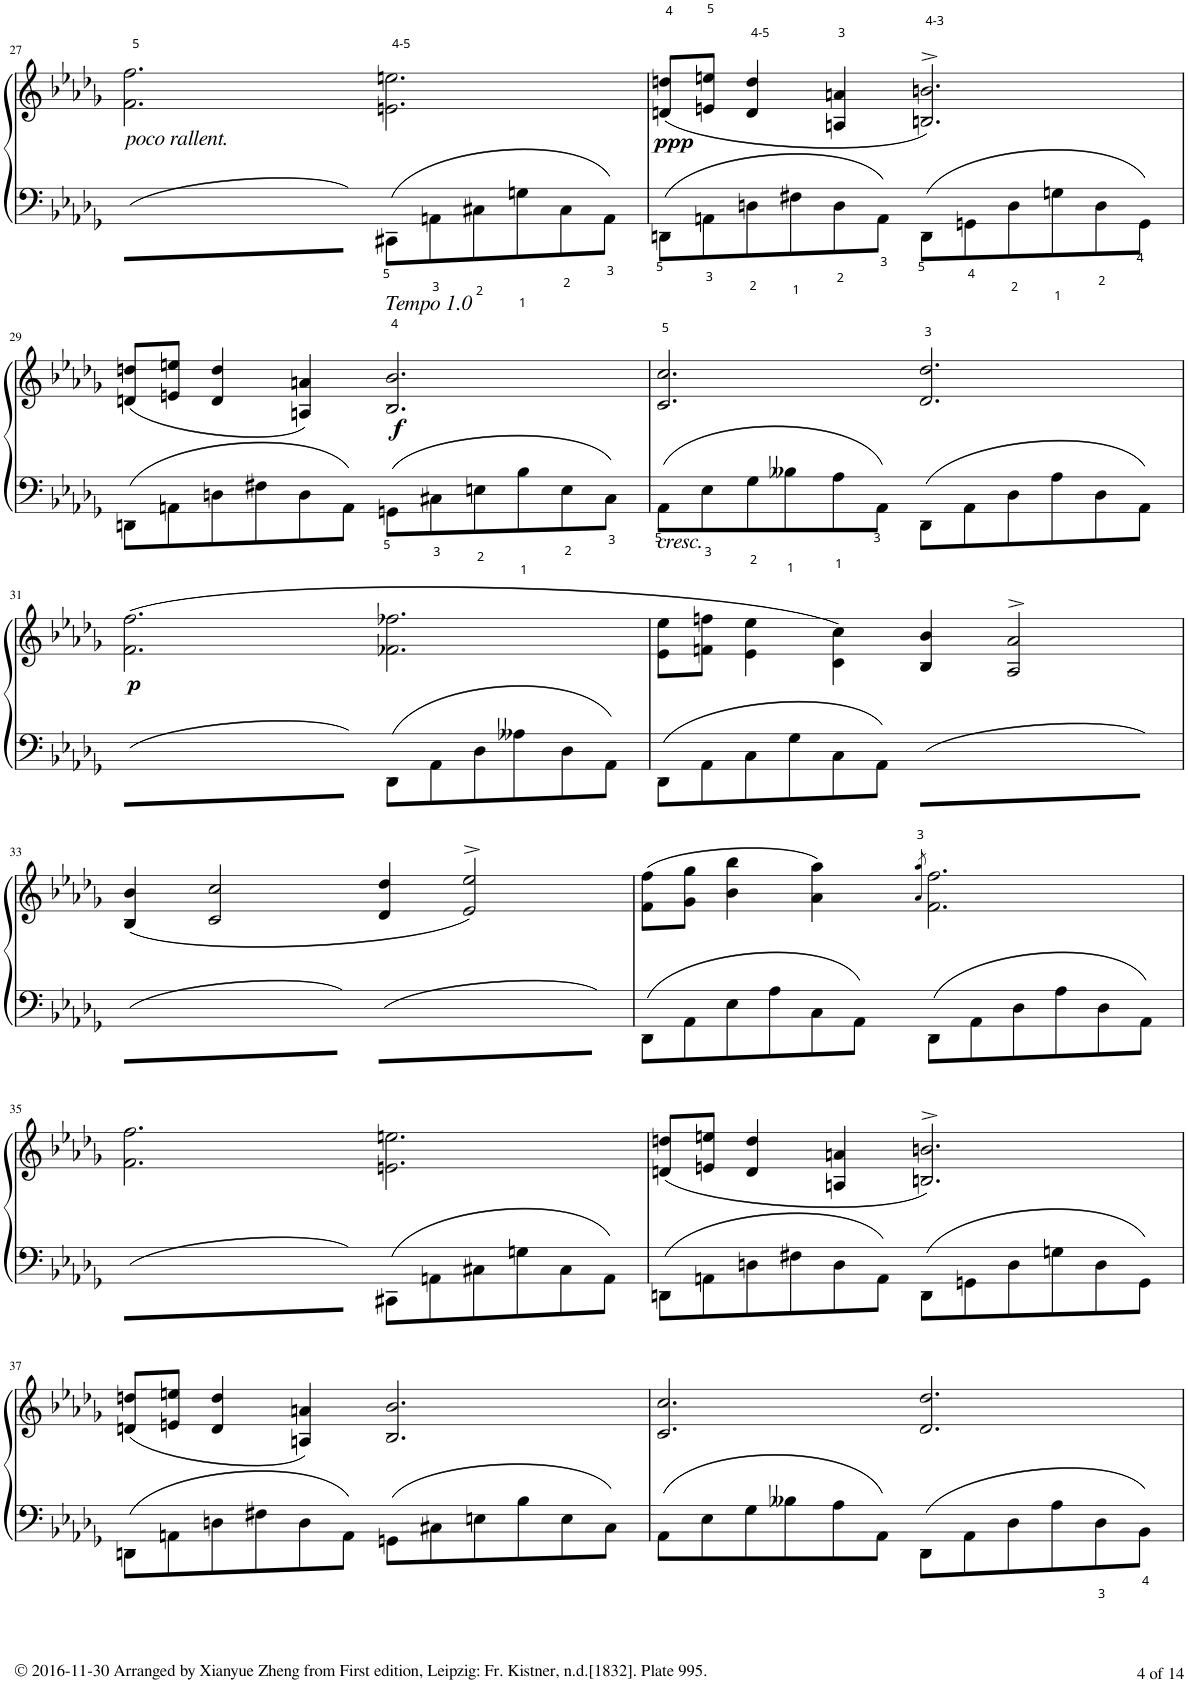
**kern	**kern	**dynam
*part1	*part1	*part1
*staff2	*staff1	*staff1/2
*I"Piano	*	*
*I'Pno	*	*
!!LO:PB:g=z
*clefF4	*clefG2	*
*k[b-e-a-d-g-]	*k[b-e-a-d-g-]	*
*M6/4	*M6/4	*
=27	=27	=27
!	!LO:TX:b:i:t=poco rallent.	!
8DD-L	2.f\ 2.ff\	.
8AA-	.	.
8D-	.	.
8A-	.	.
8D-	.	.
8AA-J	.	.
8CC#X\L	2.en\ 2.een\	.
8AAn<\	.	.
8C#X<\	.	.
8Gn<\	.	.
8C#<\	.	.
8AA<\J	.	.
=28	=28	=28
!	!	!LO:DY:b
8DDn\L	(8dn/ 8ddn/L	ppp
8AAn<\	8en/ 8een/J	.
8Dn<\	4d/ 4dd/	.
8F#X<\	.	.
8D<\	4An/ 4an/	.
8AA<\J	.	.
8DD\L	2.Bn/^> 2.bn/^>)	.
8GGn<\	.	.
8D<\	.	.
8Gn<\	.	.
8D<\	.	.
8GG\J	.	.
!!LO:LB:g=z
=29	=29	=29
8DDn\L	(8dn/ 8ddn/L	.
8AAn\	8en/ 8een/J	.
8Dn\	4d/ 4dd/	.
8F#X\	.	.
8D\	4An/ 4an/)	.
8AA\J	.	.
!	!LO:TX:a:i:t=Tempo 1.0	!
!	!	!LO:DY:b
8GGn\L	2.B-/ 2.b-/	f
8C#X<\	.	.
8En<\	.	.
8B-<\	.	.
8E<\	.	.
8C#<\J	.	.
=30	=30	=30
!LO:TX:b:i:t=cresc.	!	!
8AA-\L	2.c/ 2.cc/	.
8E-<\	.	.
8G-<\	.	.
8B--X<\	.	.
8A-<\	.	.
8AA-\J	.	.
8DD-\L	2.d-/ 2.dd-/	.
8AA-\	.	.
8D-\	.	.
8A-\	.	.
8D-\	.	.
8AA-\J	.	.
!!LO:LB:g=z
=31	=31	=31
!	!	!LO:DY:b
8DD-L	(2.f\ 2.ff\	p
8AA-	.	.
8D-	.	.
8A-	.	.
8D-	.	.
8AA-J	.	.
8DD-\L	2.f-X\ 2.ff-X\	.
8AA-\	.	.
8D-\	.	.
8A--X\	.	.
8D-\	.	.
8AA-\J	.	.
=32	=32	=32
8DD-\L	8e-\ 8ee-\L	.
8AA-\	8fn\ 8ffn\J	.
8C\	4e-\ 4ee-\	.
8G-\	.	.
8C\	4c\ 4cc\)	.
8AA-\J	.	.
8DD-L	4B-/ 4b-/	.
8AA-	.	.
8C	2A-/^> 2a-/^>	.
8G-	.	.
8C	.	.
8AA-J	.	.
!!LO:LB:g=z
=33	=33	=33
8DD-L	(4B-/ 4b-/	.
8AA-	.	.
8C	2c/ 2cc/	.
8G-	.	.
8C	.	.
8AA-J	.	.
8DD-L	4d-/ 4dd-/	.
8AA-	.	.
8C	2e-/^> 2ee-/^>)	.
8G-	.	.
8C	.	.
8AA-J	.	.
=34	=34	=34
*	*^	*
8DD-\L	(8f\ 8ff\L	2ryy	.
8AA-\	8g-\ 8gg-\J	.	.
8E-\	4b-\ 4bb-\	.	.
8A-\	.	.	.
8C\	4a-\ 4aa-\)	8..a-! 8..aa-!L	.
8AA-\J	.	.	.
.	.	32a-! 32aa-!Jkk	.
.	8qa-/ 8qaa-/	.	.
8DD-\L	2.f\ 2.ff\	2.f! 2.ee-!	.
8AA-\	.	.	.
8D-\	.	.	.
8A-\	.	.	.
8D-\	.	.	.
8AA-\J	.	.	.
*	*v	*v	*
!!LO:LB:g=z
=35	=35	=35
8DD-L	2.f\ 2.ff\	.
8AA-	.	.
8D-	.	.
8A-	.	.
8D-	.	.
8AA-J	.	.
8CC#X\L	2.en\ 2.een\	.
8AAn\	.	.
8C#X\	.	.
8Gn\	.	.
8C#\	.	.
8AA\J	.	.
=36	=36	=36
8DDn\L	(8dn/ 8ddn/L	.
8AAn\	8en/ 8een/J	.
8Dn\	4d/ 4dd/	.
8F#X\	.	.
8D\	4An/ 4an/	.
8AA\J	.	.
8DD\L	2.Bn/^> 2.bn/^>)	.
8GGn\	.	.
8D\	.	.
8Gn\	.	.
8D\	.	.
8GG\J	.	.
!!LO:LB:g=z
=37	=37	=37
8DDn\L	(8dn/ 8ddn/L	.
8AAn\	8en/ 8een/J	.
8Dn\	4d/ 4dd/	.
8F#X\	.	.
8D\	4An/ 4an/)	.
8AA\J	.	.
8GGn\L	2.B-/ 2.b-/	.
8C#X\	.	.
8En\	.	.
8B-\	.	.
8E\	.	.
8C#\J	.	.
=38	=38	=38
8AA-\L	2.c/ 2.cc/	.
8E-\	.	.
8G-\	.	.
8B--X\	.	.
8A-\	.	.
8AA-\J	.	.
8DD-\L	2.d-/ 2.dd-/	.
8AA-\	.	.
8D-\	.	.
8A-\	.	.
8D-<\	.	.
8BB-<\J	.	.
=	=	=
*-	*-	*-
